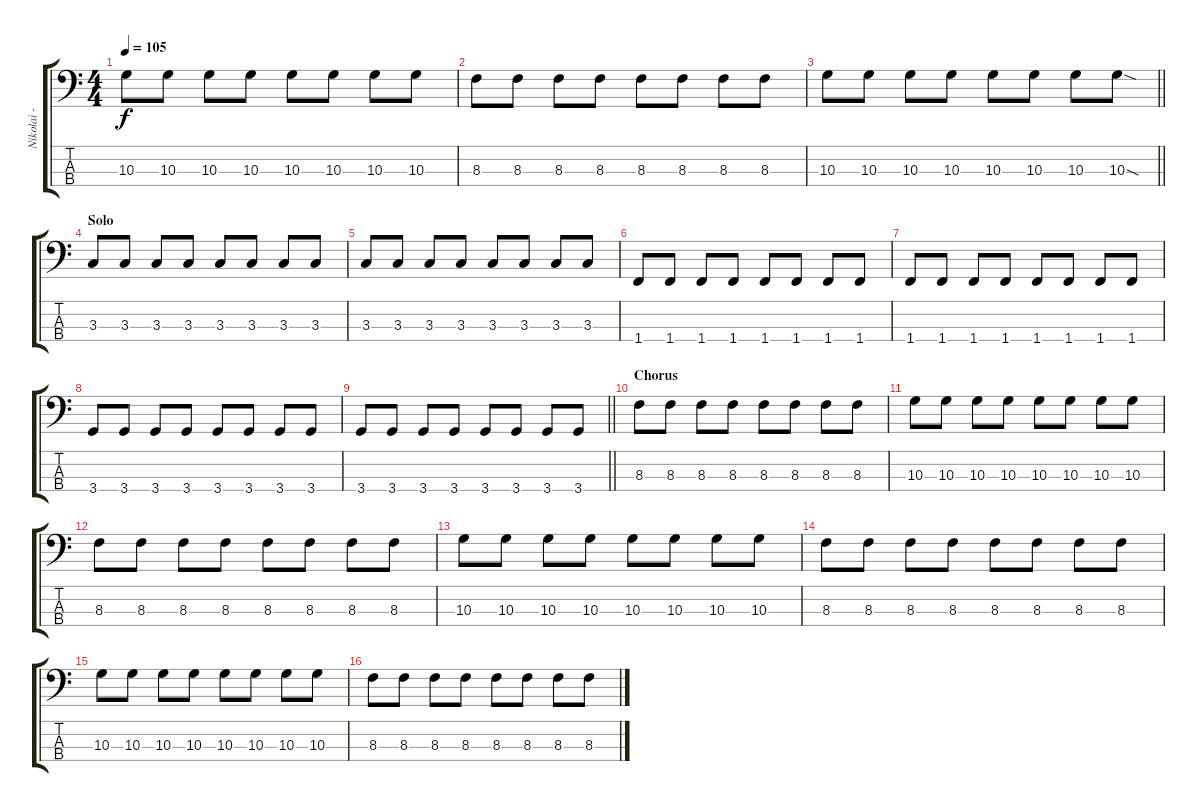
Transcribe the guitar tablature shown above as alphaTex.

\track ("Nikolai - Bass RSE" "Nikolai - ") {instrument electricbasspick}
\staff {score tabs}
\tuning (G2 D2 A1 E1) {hide}
\ts (4 4)
\tempo 105
\clef f4
\ks c
10.3.8{dy f} 10.3.8 10.3.8 10.3.8 10.3.8 10.3.8 10.3.8 10.3.8 |
8.3.8 8.3.8 8.3.8 8.3.8 8.3.8 8.3.8 8.3.8 8.3.8 |
\barLineRight lightlight
10.3.8 10.3.8 10.3.8 10.3.8 10.3.8 10.3.8 10.3.8 10.3{sod}.8 |
\section ("" "Solo")
3.3.8 3.3.8 3.3.8 3.3.8 3.3.8 3.3.8 3.3.8 3.3.8 |
3.3.8 3.3.8 3.3.8 3.3.8 3.3.8 3.3.8 3.3.8 3.3.8 |
1.4.8 1.4.8 1.4.8 1.4.8 1.4.8 1.4.8 1.4.8 1.4.8 |
1.4.8 1.4.8 1.4.8 1.4.8 1.4.8 1.4.8 1.4.8 1.4.8 |
3.4.8 3.4.8 3.4.8 3.4.8 3.4.8 3.4.8 3.4.8 3.4.8 |
\barLineRight lightlight
3.4.8 3.4.8 3.4.8 3.4.8 3.4.8 3.4.8 3.4.8 3.4.8 |
\section ("" "Chorus")
8.3.8 8.3.8 8.3.8 8.3.8 8.3.8 8.3.8 8.3.8 8.3.8 |
10.3.8 10.3.8 10.3.8 10.3.8 10.3.8 10.3.8 10.3.8 10.3.8 |
8.3.8 8.3.8 8.3.8 8.3.8 8.3.8 8.3.8 8.3.8 8.3.8 |
10.3.8 10.3.8 10.3.8 10.3.8 10.3.8 10.3.8 10.3.8 10.3.8 |
8.3.8 8.3.8 8.3.8 8.3.8 8.3.8 8.3.8 8.3.8 8.3.8 |
10.3.8 10.3.8 10.3.8 10.3.8 10.3.8 10.3.8 10.3.8 10.3.8 |
8.3.8 8.3.8 8.3.8 8.3.8 8.3.8 8.3.8 8.3.8 8.3.8
